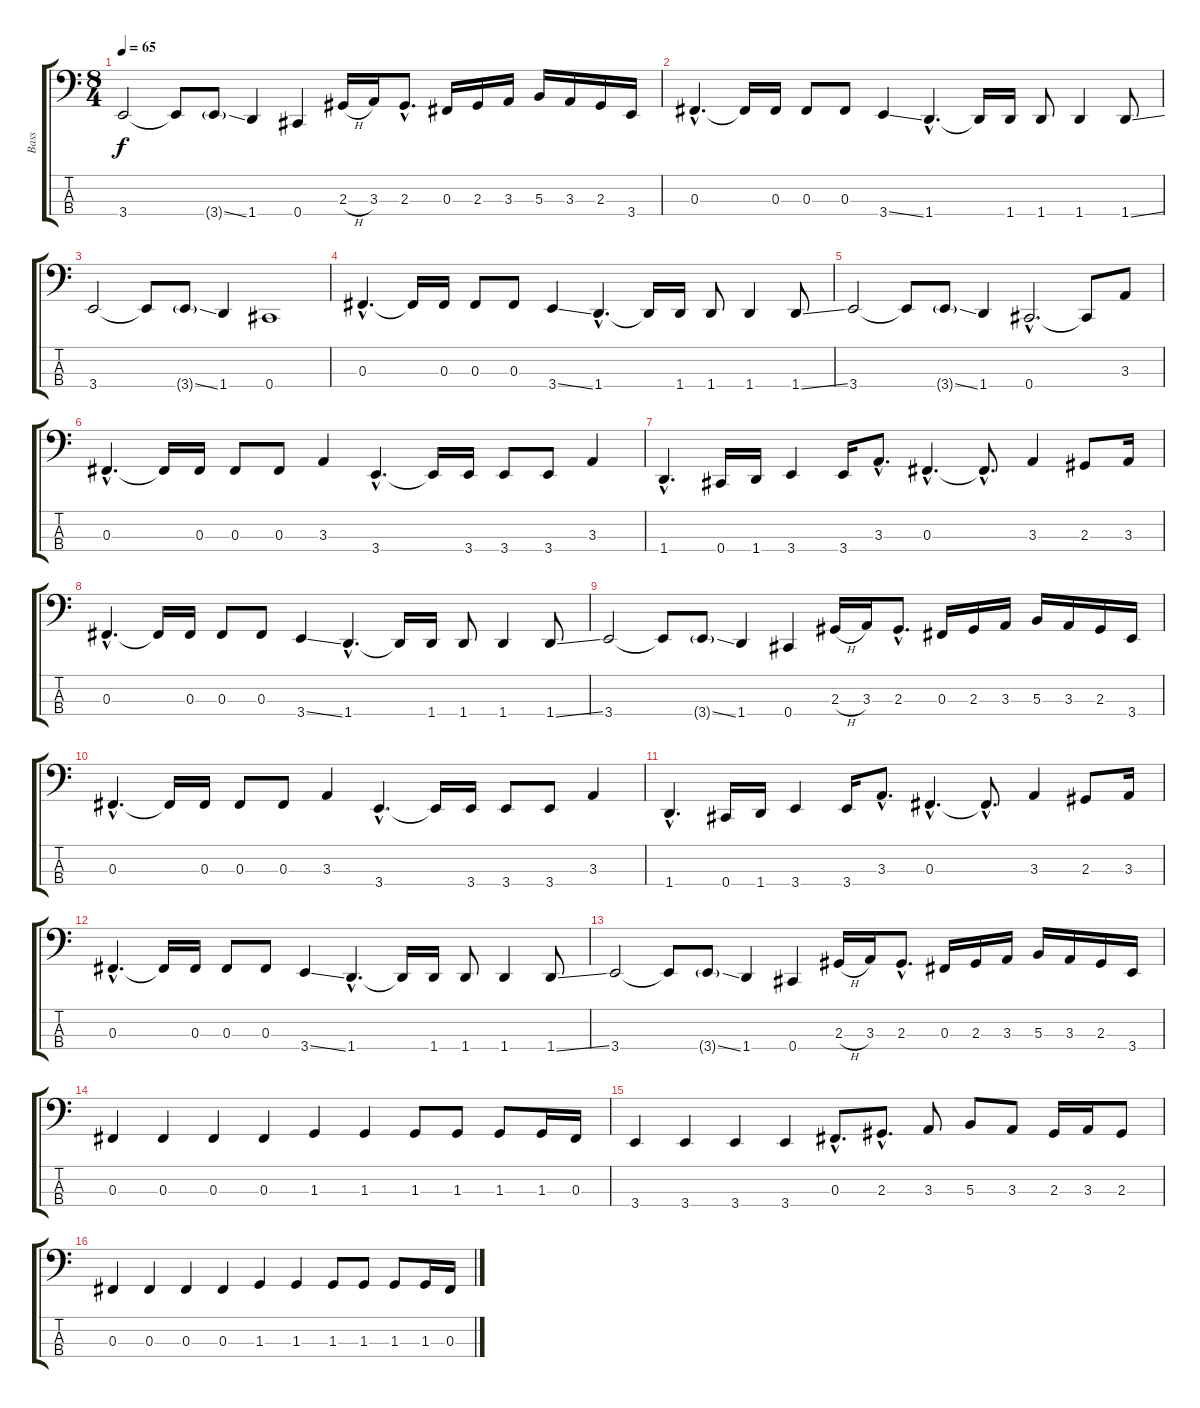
\track ("Bass" "Bass") {instrument electricbasspick}
\staff {score tabs}
\tuning (E2 B1 Gb1 Db1) {hide}
\ts (8 4)
\tempo 65
\clef f4
\ks c
3.4.2{dy f} 3.4{t}.8 3.4{ss g}.8 1.4.4 0.4.4 2.3{h}.16 3.3.16 2.3{hac}.8{d} 0.3.16 2.3.16 3.3.16 5.3.16 3.3.16 2.3.16 3.4.16 |
0.3{hac}.4{d} 0.3{t}.16 0.3.16 0.3.8 0.3.8 3.4{ss}.4 1.4{hac}.4{d} 1.4{t}.16 1.4.16 1.4.8 1.4.4 1.4{ss}.8 |
3.4.2 3.4{t}.8 3.4{ss g}.8 1.4.4 0.4.1 |
0.3{hac}.4{d} 0.3{t}.16 0.3.16 0.3.8 0.3.8 3.4{ss}.4 1.4{hac}.4{d} 1.4{t}.16 1.4.16 1.4.8 1.4.4 1.4{ss}.8 |
3.4.2 3.4{t}.8 3.4{ss g}.8 1.4.4 0.4{hac}.2{d} 0.4{t}.8 3.3.8 |
0.3{hac}.4{d} 0.3{t}.16 0.3.16 0.3.8 0.3.8 3.3.4 3.4{hac}.4{d} 3.4{t}.16 3.4.16 3.4.8 3.4.8 3.3.4 |
1.4{hac}.4{d} 0.4.16 1.4.16 3.4.4 3.4.16 3.3{hac}.8{d} 0.3{hac}.4{d} 0.3{hac t}.8{d} 3.3.4 2.3.8 3.3.16 |
0.3{hac}.4{d} 0.3{t}.16 0.3.16 0.3.8 0.3.8 3.4{ss}.4 1.4{hac}.4{d} 1.4{t}.16 1.4.16 1.4.8 1.4.4 1.4{ss}.8 |
3.4.2 3.4{t}.8 3.4{ss g}.8 1.4.4 0.4.4 2.3{h}.16 3.3.16 2.3{hac}.8{d} 0.3.16 2.3.16 3.3.16 5.3.16 3.3.16 2.3.16 3.4.16 |
0.3{hac}.4{d} 0.3{t}.16 0.3.16 0.3.8 0.3.8 3.3.4 3.4{hac}.4{d} 3.4{t}.16 3.4.16 3.4.8 3.4.8 3.3.4 |
1.4{hac}.4{d} 0.4.16 1.4.16 3.4.4 3.4.16 3.3{hac}.8{d} 0.3{hac}.4{d} 0.3{hac t}.8{d} 3.3.4 2.3.8 3.3.16 |
0.3{hac}.4{d} 0.3{t}.16 0.3.16 0.3.8 0.3.8 3.4{ss}.4 1.4{hac}.4{d} 1.4{t}.16 1.4.16 1.4.8 1.4.4 1.4{ss}.8 |
3.4.2 3.4{t}.8 3.4{ss g}.8 1.4.4 0.4.4 2.3{h}.16 3.3.16 2.3{hac}.8{d} 0.3.16 2.3.16 3.3.16 5.3.16 3.3.16 2.3.16 3.4.16 |
0.3.4 0.3.4 0.3.4 0.3.4 1.3.4 1.3.4 1.3.8 1.3.8 1.3.8 1.3.16 0.3.16 |
3.4.4 3.4.4 3.4.4 3.4.4 0.3{hac}.8{d} 2.3{hac}.8{d} 3.3.8 5.3.8 3.3.8 2.3.16 3.3.16 2.3.8 |
0.3.4 0.3.4 0.3.4 0.3.4 1.3.4 1.3.4 1.3.8 1.3.8 1.3.8 1.3.16 0.3.16
